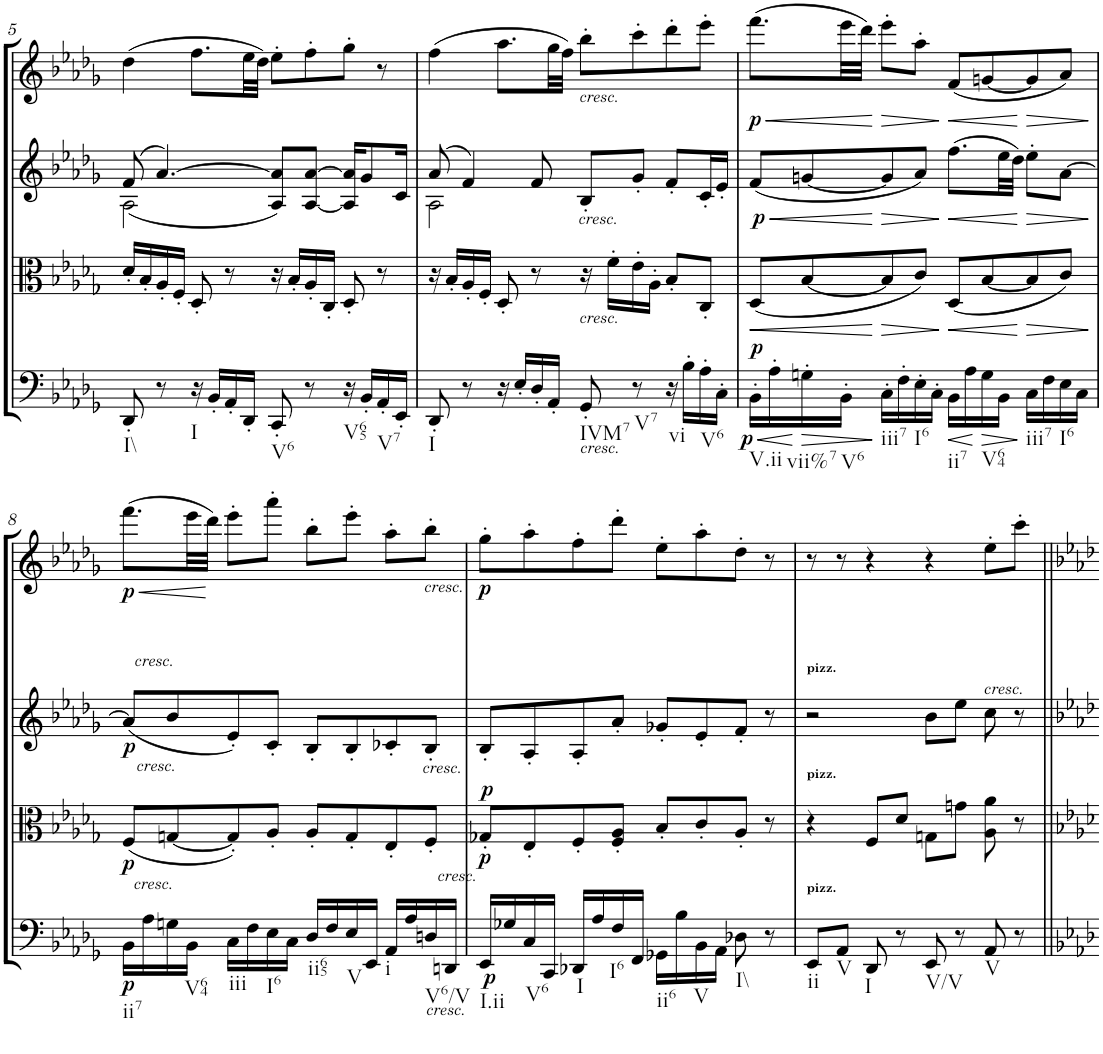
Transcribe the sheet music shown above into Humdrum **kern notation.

**kern	**dynam	**kern	**dynam	**kern	**dynam	**kern	**dynam
*part4	*part4	*part3	*part3	*part2	*part2	*part1	*part1
*staff4	*staff4	*staff3	*staff3	*staff2	*staff2	*staff1	*staff1
*I"Cello	*	*I"Viola	*	*I"2nd Violin	*	*I"1st Violin	*
*	*	*I'Vla	*	*I'Vln	*	*I'Vln	*
!!LO:PB:g=z
*clefF4	*	*clefC3	*	*clefG2	*	*clefG2	*
*k[b-e-a-d-g-]	*	*k[b-e-a-d-g-]	*	*k[b-e-a-d-g-]	*	*k[b-e-a-d-g-]	*
*D-:	*	*D-:	*	*D-:	*	*D-:	*
*M4/4	*	*M4/4	*	*M4/4	*	*M4/4	*
*met(c)	*	*met(c)	*	*met(c)	*	*met(c)	*
=5	=5	=5	=5	=5	=5	=5	=5
*	*	*	*	*^	*	*	*
!LO:TX:b:t=I\\	!	!	!	!	!	!	!	!
8DD-'/	.	16d-'/LL	.	(8f/	(2A-\	.	(4dd-\	.
.	.	16B-'/	.	.	.	.	.	.
8r	.	16A-'/	.	[>4.a-/)	.	.	.	.
.	.	16F'/JJ	.	.	.	.	.	.
!LO:TX:b:t=I	!	!	!	!	!	!	!	!
16r	.	8D-'/	.	.	.	.	8.ff\L	.
16BB-'/LL	.	.	.	.	.	.	.	.
16AA-'/	.	8r	.	.	.	.	.	.
16DD-'/JJ	.	.	.	.	.	.	32ee-\LL	.
.	.	.	.	.	.	.	32dd-\JJJ)	.
!LO:TX:b:t=V6	!	!	!	!	!	!	!	!
8CC'/	.	16r	.	(8A-/ 8a-/]L	2ryy	.	8ee-'\L	.
.	.	16B-'/LL	.	.	.	.	.	.
8r	.	16A-'/	.	[<8A-/ [>8a-/J	.	.	8ff'\	.
.	.	16C'/JJ	.	.	.	.	.	.
!LO:TX:b:t=V65	!	!	!	!	!	!	!	!
16r	.	8D-'/	.	16A-/] 16a-/]KL	.	.	8gg-'\J	.
16BB-'/LL	.	.	.	8g-/	.	.	.	.
!LO:TX:b:t=V7	!	!	!	!	!	!	!	!
16AA-'/	.	8r	.	.	.	.	8r	.
16EE-'/JJ	.	.	.	16c/Jk	.	.	.	.
=6	=6	=6	=6	=6	=6	=6	=6	=6
!LO:TX:b:t=I	!	!	!	!	!	!	!	!
8DD-'/	.	16r	.	8a-/	2A-\	.	(4ff\	.
.	.	16B-'/LL	.	.	.	.	.	.
8r	.	16A-'/	.	4f/)	.	.	.	.
.	.	16F'/JJ	.	.	.	.	.	.
16r	.	8D-'/	.	.	.	.	8.aa-\L	.
16E-'/LL	.	.	.	.	.	.	.	.
16D-'/	.	8r	.	8f/	.	.	.	.
16AA-'/JJ	.	.	.	.	.	.	32gg-\LL	.
.	.	.	.	.	.	.	32ff\JJJ)	.
!	!	!	!	!	!	!	!LO:TX:b:i:t=cresc.	!
!	!	!	!	!LO:TX:b:i:t=cresc.	!	!	!	!
!	!	!LO:TX:b:i:t=cresc.	!	!	!	!	!	!
!LO:TX:b:i:t=cresc.	!	!	!	!	!	!	!	!
!LO:TX:b:t=IVM7	!	!	!	!	!	!	!	!
8GG-'/	.	16r	.	8B-'/L	2ryy	.	8bb-'\L	.
.	.	16f'\LL	.	.	.	.	.	.
!LO:TX:b:t=V7	!	!	!	!	!	!	!	!
8r	.	16e-'\	.	8g-'/J	.	.	8ccc'\	.
.	.	16A-'\JJ	.	.	.	.	.	.
!LO:TX:b:t=vi	!	!	!	!	!	!	!	!
16r	.	8B-'/L	.	8f'/L	.	.	8ddd-'\	.
16B-'\LL	.	.	.	.	.	.	.	.
!LO:TX:b:t=V6	!	!	!	!	!	!	!	!
16A-'\	.	8C'/J	.	16c'/L	.	.	8eee-'\J	.
16C'\JJ	.	.	.	16e-'/JJ	.	.	.	.
*	*	*	*	*v	*v	*	*	*
=7	=7	=7	=7	=7	=7	=7	=7
!LO:TX:b:t=V.ii	!	!	!	!	!	!	!
!	!LO:HP:b	!	!LO:HP:b	!	!LO:HP:b	!	!LO:HP:b
!	!LO:DY:n=1:b	!	!	!	!	!	!
!	!LO:DY:n=2:a	!	!	!	!LO:DY:n=1:b	!	!LO:DY:n=1:b
16BB-'\LL	< p p	(8D-/L	<	(8f/L	< p	(8.fff\L	< p
16A-'\	.	.	.	.	.	.	.
!LO:TX:b:t=vii%7	!	!	!	!	!	!	!
!	!LO:HP:n=1:b	!	!	!	!	!	!
16Gn'\	[ >	[8B-/	.	[8gn/	.	.	.
!LO:TX:b:t=V6	!	!	!	!	!	!	!
16BB-'\JJ	.	.	.	.	.	32eee-\LL	.
.	.	.	.	.	.	32ddd-\JJJ)	.
!LO:TX:b:t=iii7	!	!	!	!	!	!	!
!	!	!	!LO:HP:n=1:b	!	!LO:HP:n=1:b	!	!LO:HP:n=1:b
16C'\LL	]	8B-/]	[ >	8g/]	[ >	8eee-'\L	[ >
16F'\	.	.	.	.	.	.	.
!LO:TX:b:t=I6	!	!	!	!	!	!	!
16E-'\	.	8c/J)	.	8a-/J)	.	8aa-'\J	.
16C'\JJ	.	.	.	.	.	.	.
!LO:TX:b:t=ii7	!	!	!	!	!	!	!
!	!LO:HP:b	!	!LO:HP:n=1:b	!	!LO:HP:n=1:b	!	!LO:HP:n=1:b
16BB-\LL	<	(8D-/L	] <	(8.ff\L	] <	(8f/L	] <
16A-\	.	.	.	.	.	.	.
!LO:TX:b:t=V64	!	!	!	!	!	!	!
!	!LO:HP:n=1:b	!	!	!	!	!	!
16G\	[ >	[8B-/	.	.	.	[8gn/	.
16BB-\JJ	.	.	.	32ee-\LL	.	.	.
.	.	.	.	32dd-\JJJ)	.	.	.
!LO:TX:b:t=iii7	!	!	!	!	!	!	!
!	!	!	!LO:HP:n=1:b	!	!LO:HP:n=1:b	!	!LO:HP:n=1:b
16C\LL	]	8B-/]	[ >	8ee-'\L	[ >	8g/]	[ >
16F\	.	.	.	.	.	.	.
!LO:TX:b:t=I6	!	!	!	!	!	!	!
16E-\	.	8c/J)	.	[8a-\J	.	8a-/J)	.
16C\JJ	.	.	.	.	.	.	.
.	.	.	]	.	]	.	]
!!LO:LB:g=z
=8	=8	=8	=8	=8	=8	=8	=8
!	!	!	!	!LO:TX:a:i:t=cresc.	!	!	!
!	!	!LO:TX:a:i:t=cresc.	!	!	!	!	!
!LO:TX:a:i:t=cresc.	!	!	!	!	!	!	!
!LO:TX:b:t=ii7	!	!	!	!	!	!	!
!	!LO:DY:b	!	!LO:DY:b	!	!LO:DY:b	!	!LO:HP:b
!	!	!	!	!	!	!	!LO:DY:n=1:b
16BB-\LL	p	(8F/L	p	(8a-/L]	p	(8.fff\L	< p
16A-\	.	.	.	.	.	.	.
16Gn\	.	[8Gn/	.	8b-/	.	.	.
!LO:TX:b:t=V64	!	!	!	!	!	!	!
16BB-\JJ	.	.	.	.	.	32eee-\LL	.
.	.	.	.	.	.	32ddd-\JJJ)	.
!LO:TX:b:t=iii	!	!	!	!	!	!	!
16C\LL	.	8G'/])	.	8e-'/)	.	8eee-'\L	.
16F\	.	.	.	.	.	.	.
!LO:TX:b:t=I6	!	!	!	!	!	!	!
16E-\	.	8A-'/J	.	8c'/J	.	8aaa-'\J	[
16C\JJ	.	.	.	.	.	.	.
!LO:TX:b:t=ii65	!	!	!	!	!	!	!
16D-/LL	.	8A-'/L	.	8B-'/L	.	8bb-'\L	.
16F/	.	.	.	.	.	.	.
!LO:TX:b:t=V	!	!	!	!	!	!	!
16E-/	.	8G'/	.	8B-'/	.	8eee-'\J	.
16EE-/JJ	.	.	.	.	.	.	.
!LO:TX:b:t=i	!	!	!	!	!	!	!
16AA-/LL	.	8E-'/	.	8c-X'/	.	8aa-'\L	.
16A-/	.	.	.	.	.	.	.
!	!	!	!	!	!	!LO:TX:b:i:t=cresc.	!
!	!	!	!	!LO:TX:b:i:t=cresc.	!	!	!
!	!	!LO:TX:b:i:t=cresc.	!	!	!	!	!
!LO:TX:b:i:t=cresc.	!	!	!	!	!	!	!
!LO:TX:b:t=V6/V	!	!	!	!	!	!	!
16Dn/	.	8F'/J	.	8B-'/J	.	8bb-'\J	.
16DDn/JJ	.	.	.	.	.	.	.
=9	=9	=9	=9	=9	=9	=9	=9
!LO:TX:b:t=I.ii	!	!	!	!	!	!	!
!	!LO:DY:b	!	!LO:DY:b	!	!	!	!
!	!	!	!LO:DY:n=1:a	!	!	!	!LO:DY:b
16EE-/LL	p	8G-X'/L	p p	8B-'/L	.	8gg-'\L	p
16G-X/	.	.	.	.	.	.	.
!LO:TX:b:t=V6	!	!	!	!	!	!	!
16C/	.	8E-'/	.	8A-'/	.	8aa-'\	.
16CC/JJ	.	.	.	.	.	.	.
!LO:TX:b:t=I	!	!	!	!	!	!	!
16DD-X/LL	.	8F'/	.	8A-'/	.	8ff'\	.
16A-/	.	.	.	.	.	.	.
!LO:TX:b:t=I6	!	!	!	!	!	!	!
16F/	.	8F/' 8A-/'J	.	8a-'/J	.	8ddd-'\J	.
16FF/JJ	.	.	.	.	.	.	.
!LO:TX:b:t=ii6	!	!	!	!	!	!	!
16GG-X\LL	.	8B-'/L	.	8g-X'/L	.	8ee-'\L	.
16B-\	.	.	.	.	.	.	.
!LO:TX:b:t=V	!	!	!	!	!	!	!
16BB-\	.	8c'/	.	8e-'/	.	8aa-'\	.
16AA-\JJ	.	.	.	.	.	.	.
!LO:TX:b:t=I\\	!	!	!	!	!	!	!
8D-X\	.	8A-'/J	.	8f'/J	.	8dd-'\J	.
8r	.	8r	.	8r	.	8r	.
=10	=10	=10	=10	=10	=10	=10	=10
!	!	!	!	!LO:TX:a:B:t=pizz.	!	!	!
!	!	!LO:TX:a:B:t=pizz.	!	!	!	!	!
!LO:TX:a:B:t=pizz.	!	!	!	!	!	!	!
!LO:TX:b:t=ii	!	!	!	!	!	!	!
8EE-/L	.	4r	.	2r	.	8r	.
!LO:TX:b:t=V	!	!	!	!	!	!	!
8AA-/J	.	.	.	.	.	8r	.
!LO:TX:b:t=I	!	!	!	!	!	!	!
8DD-/	.	8F/L	.	.	.	4r	.
8r	.	8d-/J	.	.	.	.	.
!LO:TX:b:t=V/V	!	!	!	!	!	!	!
8EE-/	.	8Gn\L	.	8b-\L	.	4r	.
8r	.	8gn\J	.	8ee-\J	.	.	.
!	!	!	!	!	!	!LO:TX:b:i:t=cresc.	!
!LO:TX:b:t=V	!	!	!	!	!	!	!
8AA-/	.	8A-\ 8a-\	.	8cc\	.	8ee-'\L	.
8r	.	8r	.	8r	.	8ccc'\J	.
=||	=||	=||	=||	=||	=||	=||	=||
*-	*-	*-	*-	*-	*-	*-	*-
